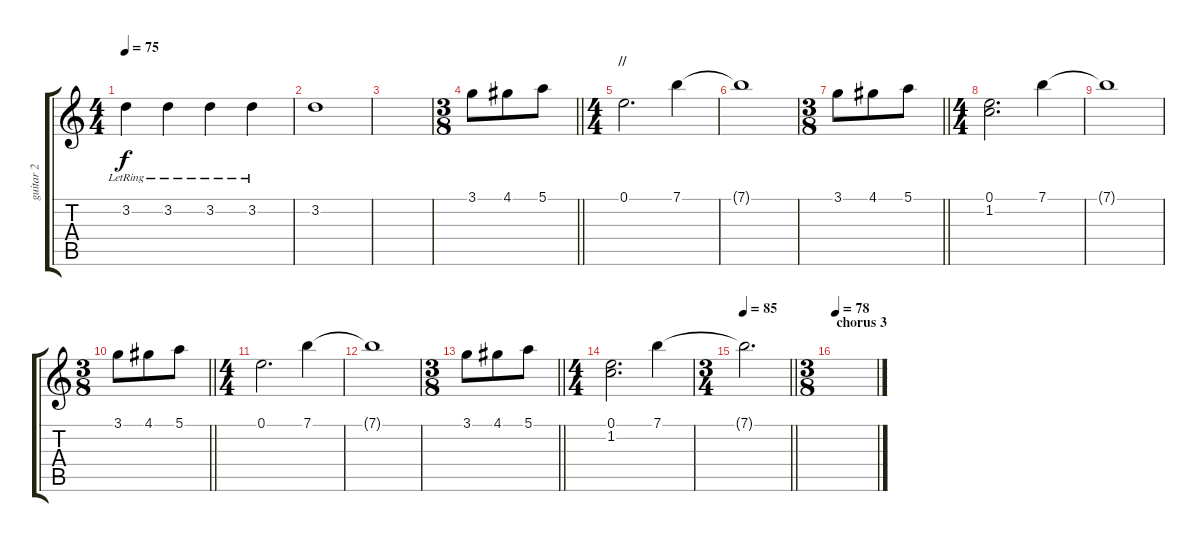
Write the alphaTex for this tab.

\track ("guitar 2" "guitar 2") {instrument acousticguitarsteel}
\staff {score tabs}
\tuning (E4 B3 G3 D3 A2 E2) {hide}
\ts (4 4)
\tempo 75
\clef g2
\ks c
3.2{lr}.4{dy f} 3.2{lr}.4 3.2{lr}.4 3.2{lr}.4 |
3.2.1 |
|
\ts (3 8)
\barLineRight lightlight
3.1.8{instrument acousticguitarsteel} 4.1.8 5.1.8 |
\ts (4 4)
\section ("" "//")
0.1.2{d} 7.1.4 |
7.1{t}.1 |
\ts (3 8)
\barLineRight lightlight
3.1.8 4.1.8 5.1.8 |
\ts (4 4)
(0.1 1.2).2{d} 7.1.4 |
7.1{t}.1 |
\ts (3 8)
\barLineRight lightlight
3.1.8 4.1.8 5.1.8 |
\ts (4 4)
0.1.2{d} 7.1.4 |
7.1{t}.1 |
\ts (3 8)
\barLineRight lightlight
3.1.8 4.1.8 5.1.8 |
\ts (4 4)
(0.1 1.2).2{d} 7.1.4 |
\ts (3 4)
\tempo 85
\barLineRight lightlight
7.1{t}.2{d} |
\ts (3 8)
\section ("" "chorus 3")
\tempo 78
